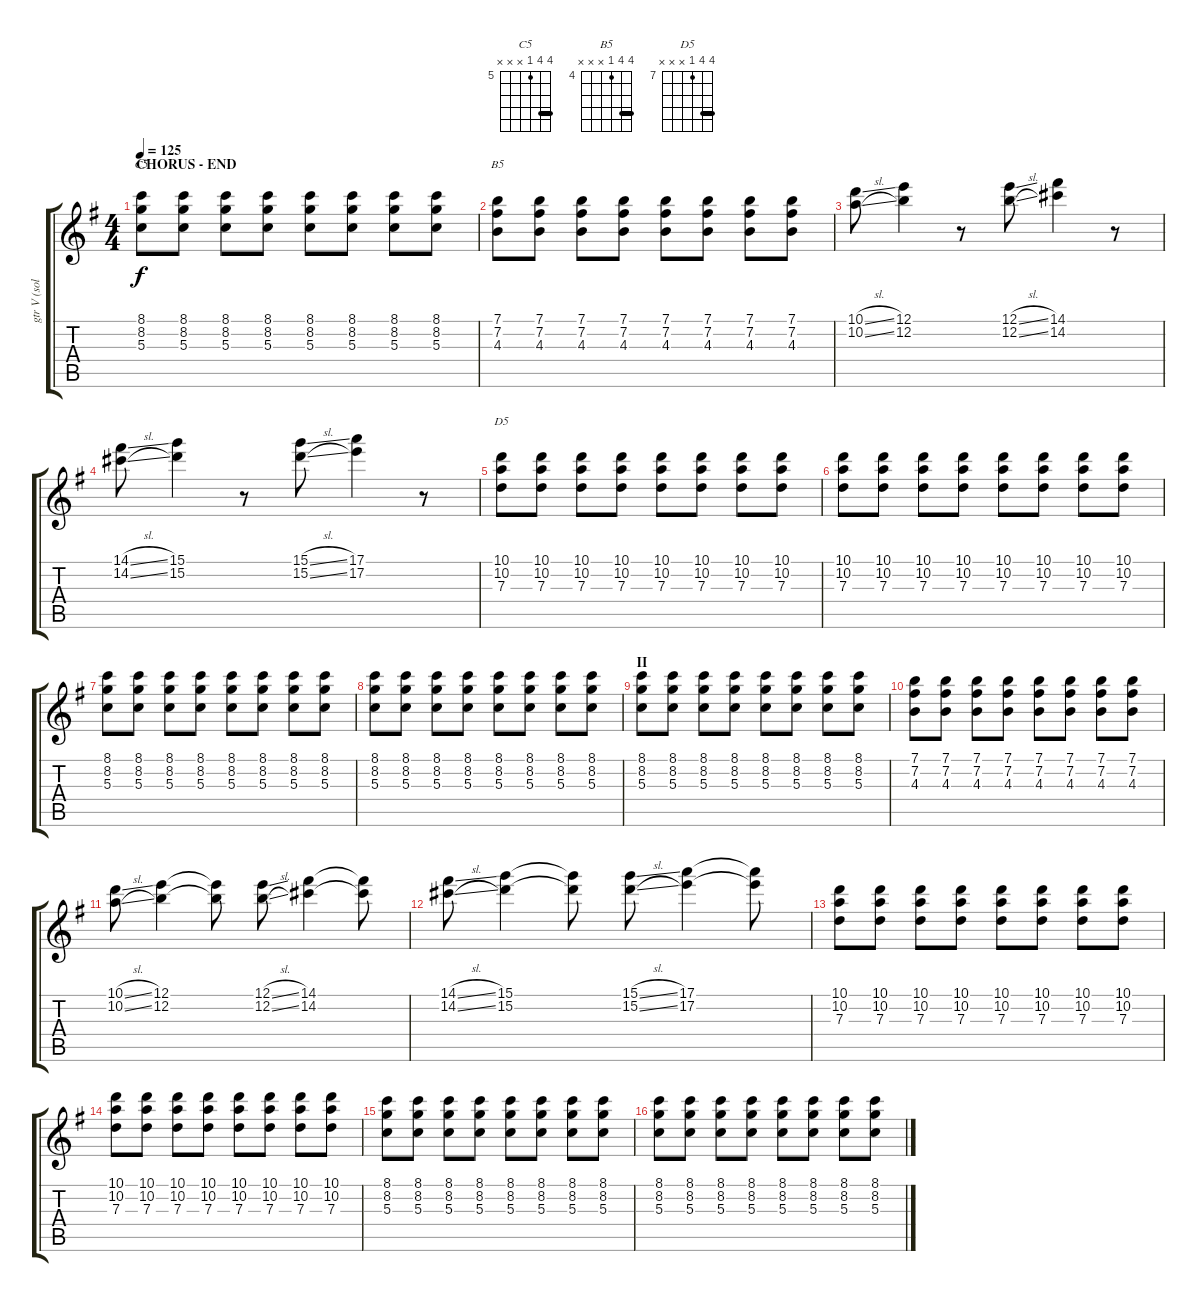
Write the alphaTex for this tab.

\track ("gtr V (solo)" "gtr V (sol") {instrument distortionguitar}
\staff {score tabs}
\tuning (E4 B3 G3 D3 A2 E2) {hide}
\chord ("C5" 8 8 5 x x x) {firstfret 5 barre 8}
\chord ("B5" 7 7 4 x x x) {firstfret 4 barre 7}
\chord ("D5" 10 10 7 x x x) {firstfret 7 barre 10}
\ts (4 4)
\section ("" "CHORUS - END")
\tempo 125
\clef g2
\ks eminor
(8.1 8.2 5.3).8{ch "C5" dy f volume 10 balance 6} (8.1 8.2 5.3).8 (8.1 8.2 5.3).8 (8.1 8.2 5.3).8 (8.1 8.2 5.3).8 (8.1 8.2 5.3).8 (8.1 8.2 5.3).8 (8.1 8.2 5.3).8 |
(7.1 7.2 4.3).8{ch "B5"} (7.1 7.2 4.3).8 (7.1 7.2 4.3).8 (7.1 7.2 4.3).8 (7.1 7.2 4.3).8 (7.1 7.2 4.3).8 (7.1 7.2 4.3).8 (7.1 7.2 4.3).8 |
(10.1{sl} 10.2{sl}).8 (12.1 12.2).4 r.8 (12.1{sl} 12.2{sl}).8 (14.1 14.2).4 r.8 |
(14.1{sl} 14.2{sl}).8 (15.1 15.2).4 r.8 (15.1{sl} 15.2{sl}).8 (17.1 17.2).4 r.8 |
(10.1 10.2 7.3).8{ch "D5"} (10.1 10.2 7.3).8 (10.1 10.2 7.3).8 (10.1 10.2 7.3).8 (10.1 10.2 7.3).8 (10.1 10.2 7.3).8 (10.1 10.2 7.3).8 (10.1 10.2 7.3).8 |
(10.1 10.2 7.3).8 (10.1 10.2 7.3).8 (10.1 10.2 7.3).8 (10.1 10.2 7.3).8 (10.1 10.2 7.3).8 (10.1 10.2 7.3).8 (10.1 10.2 7.3).8 (10.1 10.2 7.3).8 |
(8.1 8.2 5.3).8 (8.1 8.2 5.3).8 (8.1 8.2 5.3).8 (8.1 8.2 5.3).8 (8.1 8.2 5.3).8 (8.1 8.2 5.3).8 (8.1 8.2 5.3).8 (8.1 8.2 5.3).8 |
(8.1 8.2 5.3).8 (8.1 8.2 5.3).8 (8.1 8.2 5.3).8 (8.1 8.2 5.3).8 (8.1 8.2 5.3).8 (8.1 8.2 5.3).8 (8.1 8.2 5.3).8 (8.1 8.2 5.3).8 |
\section ("" "II")
(8.1 8.2 5.3).8 (8.1 8.2 5.3).8 (8.1 8.2 5.3).8 (8.1 8.2 5.3).8 (8.1 8.2 5.3).8 (8.1 8.2 5.3).8 (8.1 8.2 5.3).8 (8.1 8.2 5.3).8 |
(7.1 7.2 4.3).8 (7.1 7.2 4.3).8 (7.1 7.2 4.3).8 (7.1 7.2 4.3).8 (7.1 7.2 4.3).8 (7.1 7.2 4.3).8 (7.1 7.2 4.3).8 (7.1 7.2 4.3).8 |
(10.1{sl} 10.2{sl}).8 (12.1 12.2).4 (12.1{t} 12.2{t}).8 (12.1{sl} 12.2{sl}).8 (14.1 14.2).4 (14.1{t} 14.2{t}).8 |
(14.1{sl} 14.2{sl}).8 (15.1 15.2).4 (15.1{t} 15.2{t}).8 (15.1{sl} 15.2{sl}).8 (17.1 17.2).4 (17.1{t} 17.2{t}).8 |
(10.1 10.2 7.3).8 (10.1 10.2 7.3).8 (10.1 10.2 7.3).8 (10.1 10.2 7.3).8 (10.1 10.2 7.3).8 (10.1 10.2 7.3).8 (10.1 10.2 7.3).8 (10.1 10.2 7.3).8 |
(10.1 10.2 7.3).8 (10.1 10.2 7.3).8 (10.1 10.2 7.3).8 (10.1 10.2 7.3).8 (10.1 10.2 7.3).8 (10.1 10.2 7.3).8 (10.1 10.2 7.3).8 (10.1 10.2 7.3).8 |
(8.1 8.2 5.3).8 (8.1 8.2 5.3).8 (8.1 8.2 5.3).8 (8.1 8.2 5.3).8 (8.1 8.2 5.3).8 (8.1 8.2 5.3).8 (8.1 8.2 5.3).8 (8.1 8.2 5.3).8 |
(8.1 8.2 5.3).8 (8.1 8.2 5.3).8 (8.1 8.2 5.3).8 (8.1 8.2 5.3).8 (8.1 8.2 5.3).8 (8.1 8.2 5.3).8 (8.1 8.2 5.3).8 (8.1 8.2 5.3).8
